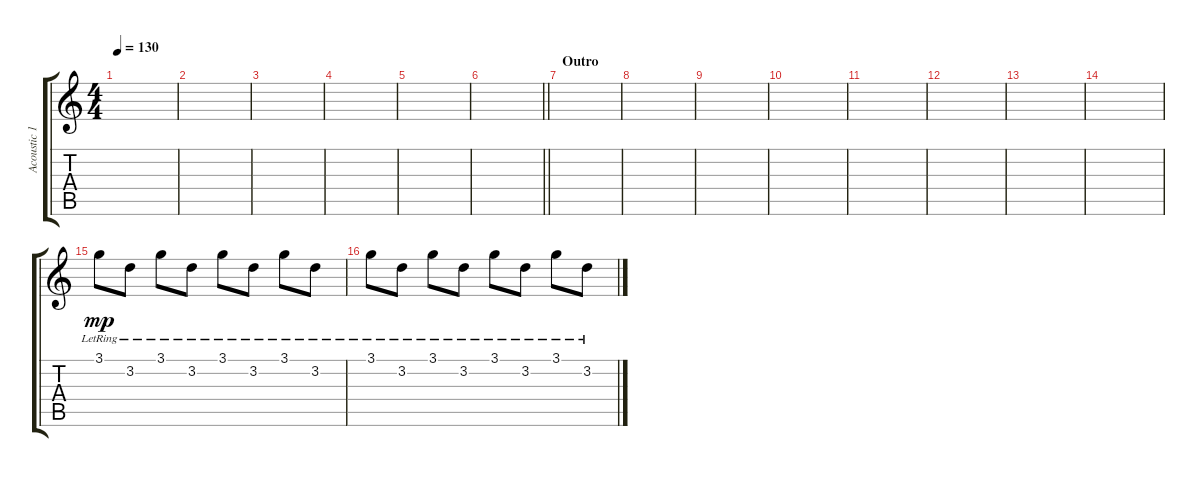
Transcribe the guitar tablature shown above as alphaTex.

\track ("Acoustic 1" "Acoustic 1") {instrument acousticguitarsteel}
\staff {score tabs}
\tuning (E4 B3 G3 D3 A2 E2) {hide}
\ts (4 4)
\tempo 130
\clef g2
\ks c
|
|
|
|
|
\barLineRight lightlight
|
\section ("" "Outro")
|
|
|
|
|
|
|
|
3.1{lr}.8{dy mp instrument overdrivenguitar} 3.2{lr}.8 3.1{lr}.8 3.2{lr}.8 3.1{lr}.8 3.2{lr}.8 3.1{lr}.8 3.2{lr}.8 |
3.1{lr}.8 3.2{lr}.8 3.1{lr}.8 3.2{lr}.8 3.1{lr}.8 3.2{lr}.8 3.1{lr}.8 3.2{lr}.8
